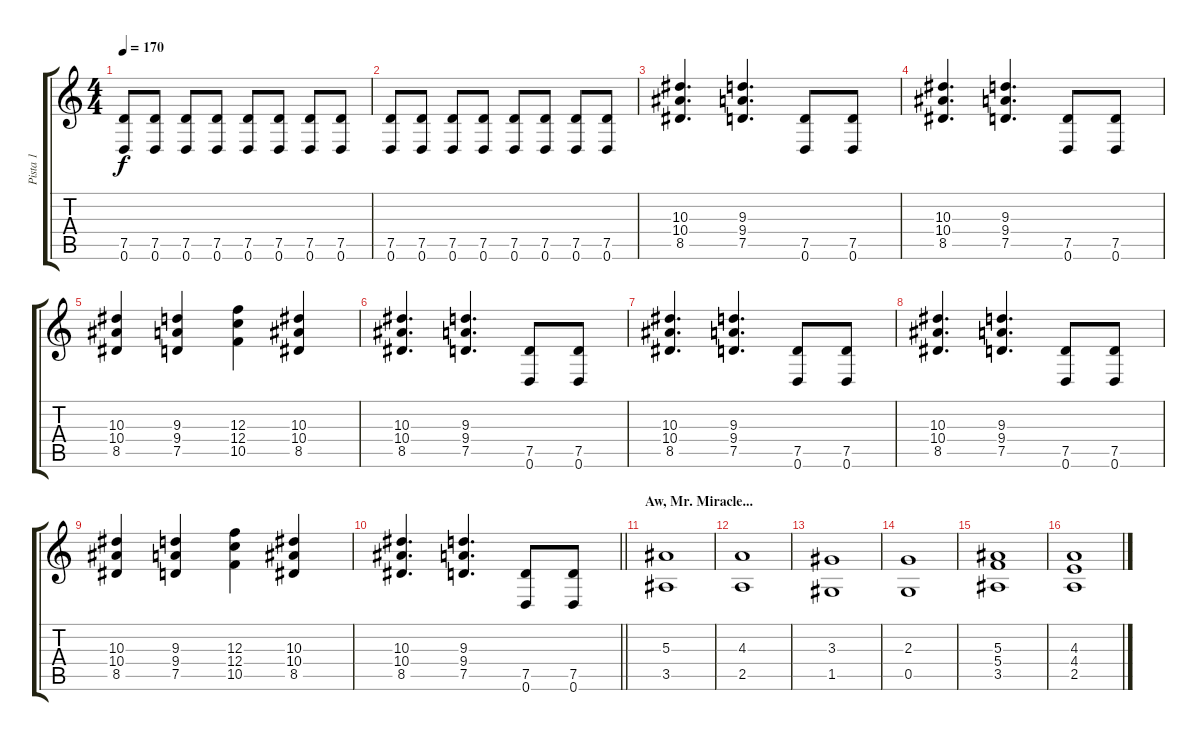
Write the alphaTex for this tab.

\track ("Pista 1" "Pista 1") {instrument overdrivenguitar}
\staff {score tabs}
\tuning (D4 A3 F3 C3 G2 D2) {hide}
\ts (4 4)
\tempo 170
\clef g2
\ks c
(7.5 0.6).8{dy f} (7.5 0.6).8 (7.5 0.6).8 (7.5 0.6).8 (7.5 0.6).8 (7.5 0.6).8 (7.5 0.6).8 (7.5 0.6).8 |
(7.5 0.6).8 (7.5 0.6).8 (7.5 0.6).8 (7.5 0.6).8 (7.5 0.6).8 (7.5 0.6).8 (7.5 0.6).8 (7.5 0.6).8 |
(10.3 10.4 8.5).4{d} (9.3 9.4 7.5).4{d} (7.5 0.6).8 (7.5 0.6).8 |
(10.3 10.4 8.5).4{d} (9.3 9.4 7.5).4{d} (7.5 0.6).8 (7.5 0.6).8 |
(10.3 10.4 8.5).4 (9.3 9.4 7.5).4 (12.3 12.4 10.5).4 (10.3 10.4 8.5).4 |
(10.3 10.4 8.5).4{d} (9.3 9.4 7.5).4{d} (7.5 0.6).8 (7.5 0.6).8 |
(10.3 10.4 8.5).4{d} (9.3 9.4 7.5).4{d} (7.5 0.6).8 (7.5 0.6).8 |
(10.3 10.4 8.5).4{d} (9.3 9.4 7.5).4{d} (7.5 0.6).8 (7.5 0.6).8 |
(10.3 10.4 8.5).4 (9.3 9.4 7.5).4 (12.3 12.4 10.5).4 (10.3 10.4 8.5).4 |
\barLineRight lightlight
(10.3 10.4 8.5).4{d} (9.3 9.4 7.5).4{d} (7.5 0.6).8 (7.5 0.6).8 |
\section ("" "Aw, Mr. Miracle...")
(5.3 3.5).1 |
(4.3 2.5).1 |
(3.3 1.5).1 |
(2.3 0.5).1 |
(5.3 5.4 3.5).1 |
(4.3 4.4 2.5).1
